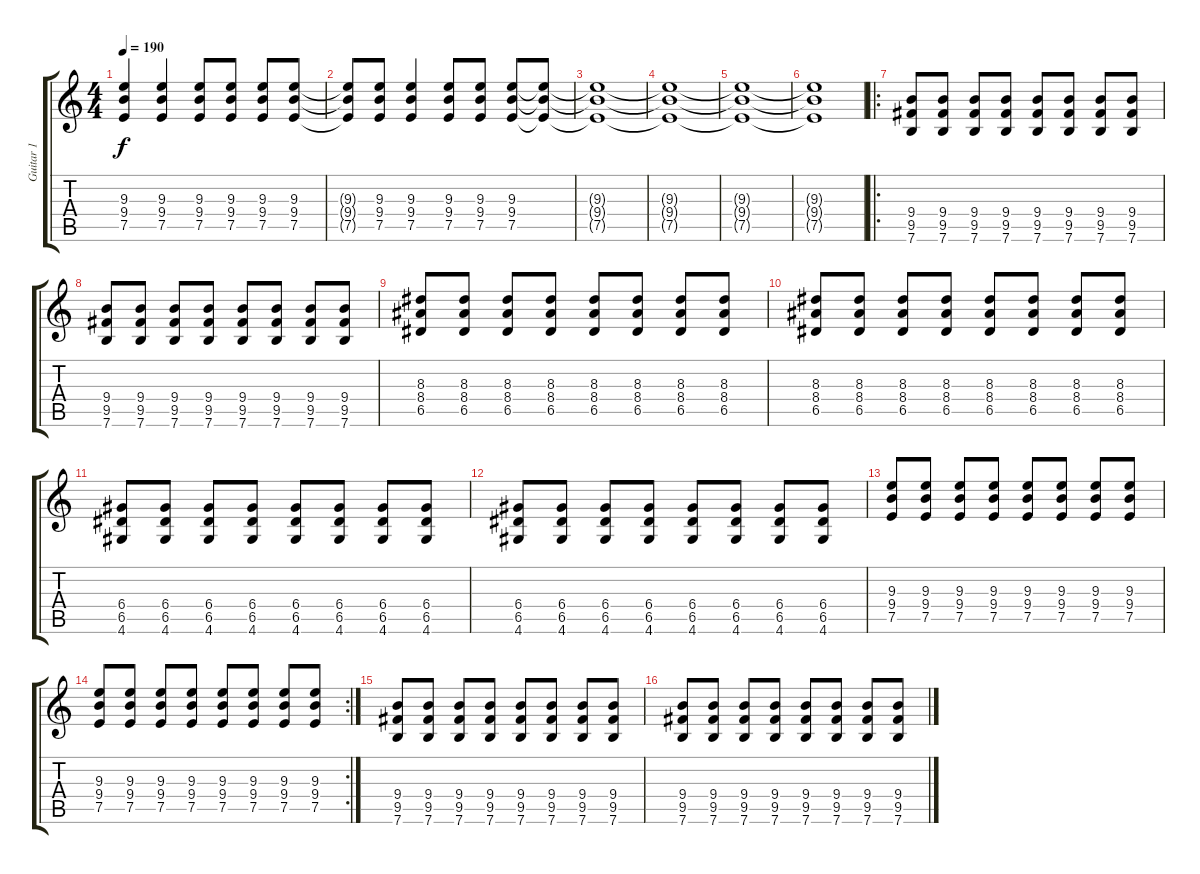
\track ("Guitar 1" "Guitar 1") {instrument distortionguitar}
\staff {score tabs}
\tuning (E4 B3 G3 D3 A2 E2) {hide}
\ts (4 4)
\tempo 190
\clef g2
\ks c
(9.3 9.4 7.5).4{dy f} (9.3 9.4 7.5).4 (9.3 9.4 7.5).8 (9.3 9.4 7.5).8 (9.3 9.4 7.5).8 (9.3 9.4 7.5).8 |
(9.3{t} 9.4{t} 7.5{t}).8 (9.3 9.4 7.5).8 (9.3 9.4 7.5).4 (9.3 9.4 7.5).8 (9.3 9.4 7.5).8 (9.3 9.4 7.5).8 (9.3{t} 9.4{t} 7.5{t}).8 |
(9.3{t} 9.4{t} 7.5{t}).1 |
(9.3{t} 9.4{t} 7.5{t}).1 |
(9.3{t} 9.4{t} 7.5{t}).1 |
(9.3{t} 9.4{t} 7.5{t}).1 |
\ro
(9.4 9.5 7.6).8 (9.4 9.5 7.6).8 (9.4 9.5 7.6).8 (9.4 9.5 7.6).8 (9.4 9.5 7.6).8 (9.4 9.5 7.6).8 (9.4 9.5 7.6).8 (9.4 9.5 7.6).8 |
(9.4 9.5 7.6).8 (9.4 9.5 7.6).8 (9.4 9.5 7.6).8 (9.4 9.5 7.6).8 (9.4 9.5 7.6).8 (9.4 9.5 7.6).8 (9.4 9.5 7.6).8 (9.4 9.5 7.6).8 |
(8.3 8.4 6.5).8 (8.3 8.4 6.5).8 (8.3 8.4 6.5).8 (8.3 8.4 6.5).8 (8.3 8.4 6.5).8 (8.3 8.4 6.5).8 (8.3 8.4 6.5).8 (8.3 8.4 6.5).8 |
(8.3 8.4 6.5).8 (8.3 8.4 6.5).8 (8.3 8.4 6.5).8 (8.3 8.4 6.5).8 (8.3 8.4 6.5).8 (8.3 8.4 6.5).8 (8.3 8.4 6.5).8 (8.3 8.4 6.5).8 |
(6.4 6.5 4.6).8 (6.4 6.5 4.6).8 (6.4 6.5 4.6).8 (6.4 6.5 4.6).8 (6.4 6.5 4.6).8 (6.4 6.5 4.6).8 (6.4 6.5 4.6).8 (6.4 6.5 4.6).8 |
(6.4 6.5 4.6).8 (6.4 6.5 4.6).8 (6.4 6.5 4.6).8 (6.4 6.5 4.6).8 (6.4 6.5 4.6).8 (6.4 6.5 4.6).8 (6.4 6.5 4.6).8 (6.4 6.5 4.6).8 |
(9.3 9.4 7.5).8 (9.3 9.4 7.5).8 (9.3 9.4 7.5).8 (9.3 9.4 7.5).8 (9.3 9.4 7.5).8 (9.3 9.4 7.5).8 (9.3 9.4 7.5).8 (9.3 9.4 7.5).8 |
\rc 2
(9.3 9.4 7.5).8 (9.3 9.4 7.5).8 (9.3 9.4 7.5).8 (9.3 9.4 7.5).8 (9.3 9.4 7.5).8 (9.3 9.4 7.5).8 (9.3 9.4 7.5).8 (9.3 9.4 7.5).8 |
(9.4 9.5 7.6).8 (9.4 9.5 7.6).8 (9.4 9.5 7.6).8 (9.4 9.5 7.6).8 (9.4 9.5 7.6).8 (9.4 9.5 7.6).8 (9.4 9.5 7.6).8 (9.4 9.5 7.6).8 |
(9.4 9.5 7.6).8 (9.4 9.5 7.6).8 (9.4 9.5 7.6).8 (9.4 9.5 7.6).8 (9.4 9.5 7.6).8 (9.4 9.5 7.6).8 (9.4 9.5 7.6).8 (9.4 9.5 7.6).8
